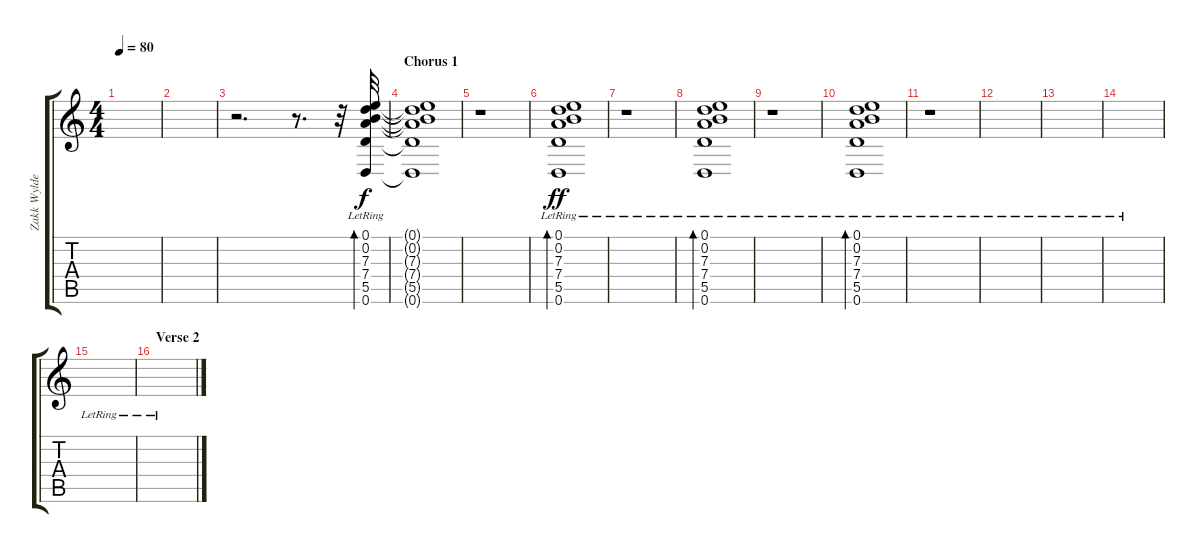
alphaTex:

\track ("Zakk Wylde (Acoustic Guitar)" "Zakk Wylde") {instrument acousticguitarsteel}
\staff {score tabs}
\tuning (E4 B3 G3 D3 A2 D2) {hide}
\ts (4 4)
\tempo 80
\clef g2
\ks c
|
|
r.2{d} r.8{d} r.32 (0.1{lr} 0.2{lr} 7.3{lr} 7.4{lr} 5.5{lr} 0.6{lr}).32{bd 240} |
\section ("" "Chorus 1")
(0.1{t} 0.2{t} 7.3{t} 7.4{t} 5.5{t} 0.6{t}).1{dy f} |
r.1 |
(0.1{lr} 0.2{lr} 7.3{lr} 7.4{lr} 5.5{lr} 0.6{lr}).1{bd 60 dy ff} |
r.1 |
(0.1{lr} 0.2{lr} 7.3{lr} 7.4{lr} 5.5{lr} 0.6{lr}).1{bd 60} |
r.1 |
(0.1{lr} 0.2{lr} 7.3{lr} 7.4{lr} 5.5{lr} 0.6{lr}).1{bd 60} |
r.1 |
|
|
|
|
\section ("" "Verse 2")
